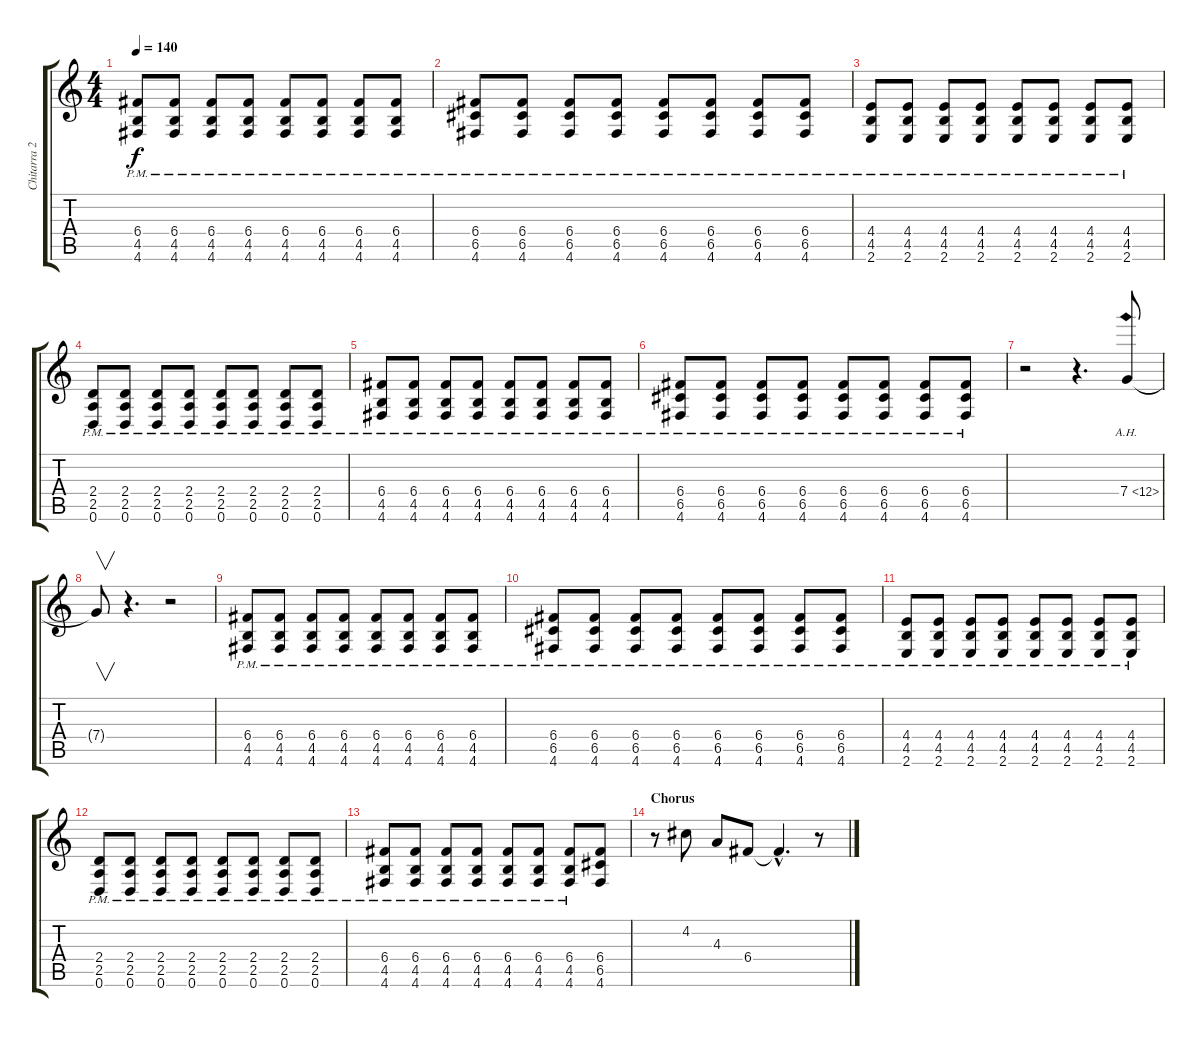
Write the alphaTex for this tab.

\track ("Chitarra 2" "Chitarra 2") {instrument distortionguitar}
\staff {score tabs}
\tuning (D4 A3 F3 C3 G2 D2) {hide}
\ts (4 4)
\tempo 140
\clef g2
\ks c
(6.4{pm} 4.5{pm} 4.6{pm}).8{dy f} (6.4{pm} 4.5{pm} 4.6{pm}).8 (6.4{pm} 4.5{pm} 4.6{pm}).8 (6.4{pm} 4.5{pm} 4.6{pm}).8 (6.4{pm} 4.5{pm} 4.6{pm}).8 (6.4{pm} 4.5{pm} 4.6{pm}).8 (6.4{pm} 4.5{pm} 4.6{pm}).8 (6.4{pm} 4.5{pm} 4.6{pm}).8 |
(6.4{pm} 6.5{pm} 4.6{pm}).8 (6.4{pm} 6.5{pm} 4.6{pm}).8 (6.4{pm} 6.5{pm} 4.6{pm}).8 (6.4{pm} 6.5{pm} 4.6{pm}).8 (6.4{pm} 6.5{pm} 4.6{pm}).8 (6.4{pm} 6.5{pm} 4.6{pm}).8 (6.4{pm} 6.5{pm} 4.6{pm}).8 (6.4{pm} 6.5{pm} 4.6{pm}).8 |
(4.4{pm} 4.5{pm} 2.6{pm}).8 (4.4{pm} 4.5{pm} 2.6{pm}).8 (4.4{pm} 4.5{pm} 2.6{pm}).8 (4.4{pm} 4.5{pm} 2.6{pm}).8 (4.4{pm} 4.5{pm} 2.6{pm}).8 (4.4{pm} 4.5{pm} 2.6{pm}).8 (4.4{pm} 4.5{pm} 2.6{pm}).8 (4.4{pm} 4.5{pm} 2.6{pm}).8 |
(2.4{pm} 2.5{pm} 0.6{pm}).8 (2.4{pm} 2.5{pm} 0.6{pm}).8 (2.4{pm} 2.5{pm} 0.6{pm}).8 (2.4{pm} 2.5{pm} 0.6{pm}).8 (2.4{pm} 2.5{pm} 0.6{pm}).8 (2.4{pm} 2.5{pm} 0.6{pm}).8 (2.4{pm} 2.5{pm} 0.6{pm}).8 (2.4{pm} 2.5{pm} 0.6{pm}).8 |
(6.4{pm} 4.5{pm} 4.6{pm}).8 (6.4{pm} 4.5{pm} 4.6{pm}).8 (6.4{pm} 4.5{pm} 4.6{pm}).8 (6.4{pm} 4.5{pm} 4.6{pm}).8 (6.4{pm} 4.5{pm} 4.6{pm}).8 (6.4{pm} 4.5{pm} 4.6{pm}).8 (6.4{pm} 4.5{pm} 4.6{pm}).8 (6.4{pm} 4.5{pm} 4.6{pm}).8 |
(6.4{pm} 6.5{pm} 4.6{pm}).8 (6.4{pm} 6.5{pm} 4.6{pm}).8 (6.4{pm} 6.5{pm} 4.6{pm}).8 (6.4{pm} 6.5{pm} 4.6{pm}).8 (6.4{pm} 6.5{pm} 4.6{pm}).8 (6.4{pm} 6.5{pm} 4.6{pm}).8 (6.4{pm} 6.5{pm} 4.6{pm}).8 (6.4{pm} 6.5{pm} 4.6{pm}).8 |
r.2 r.4{d} 7.4{ah 5}.8 |
7.4{t}.8{v} r.4{d} r.2 |
(6.4{pm} 4.5{pm} 4.6{pm}).8 (6.4{pm} 4.5{pm} 4.6{pm}).8 (6.4{pm} 4.5{pm} 4.6{pm}).8 (6.4{pm} 4.5{pm} 4.6{pm}).8 (6.4{pm} 4.5{pm} 4.6{pm}).8 (6.4{pm} 4.5{pm} 4.6{pm}).8 (6.4{pm} 4.5{pm} 4.6{pm}).8 (6.4{pm} 4.5{pm} 4.6{pm}).8 |
(6.4{pm} 6.5{pm} 4.6{pm}).8 (6.4{pm} 6.5{pm} 4.6{pm}).8 (6.4{pm} 6.5{pm} 4.6{pm}).8 (6.4{pm} 6.5{pm} 4.6{pm}).8 (6.4{pm} 6.5{pm} 4.6{pm}).8 (6.4{pm} 6.5{pm} 4.6{pm}).8 (6.4{pm} 6.5{pm} 4.6{pm}).8 (6.4{pm} 6.5{pm} 4.6{pm}).8 |
(4.4{pm} 4.5{pm} 2.6{pm}).8 (4.4{pm} 4.5{pm} 2.6{pm}).8 (4.4{pm} 4.5{pm} 2.6{pm}).8 (4.4{pm} 4.5{pm} 2.6{pm}).8 (4.4{pm} 4.5{pm} 2.6{pm}).8 (4.4{pm} 4.5{pm} 2.6{pm}).8 (4.4{pm} 4.5{pm} 2.6{pm}).8 (4.4{pm} 4.5{pm} 2.6{pm}).8 |
(2.4{pm} 2.5{pm} 0.6{pm}).8 (2.4{pm} 2.5{pm} 0.6{pm}).8 (2.4{pm} 2.5{pm} 0.6{pm}).8 (2.4{pm} 2.5{pm} 0.6{pm}).8 (2.4{pm} 2.5{pm} 0.6{pm}).8 (2.4{pm} 2.5{pm} 0.6{pm}).8 (2.4{pm} 2.5{pm} 0.6{pm}).8 (2.4{pm} 2.5{pm} 0.6{pm}).8 |
(6.4{pm} 4.5{pm} 4.6{pm}).8 (6.4{pm} 4.5{pm} 4.6{pm}).8 (6.4{pm} 4.5{pm} 4.6{pm}).8 (6.4{pm} 4.5{pm} 4.6{pm}).8 (6.4{pm} 4.5{pm} 4.6{pm}).8 (6.4{pm} 4.5{pm} 4.6{pm}).8 (6.4{pm} 4.5{pm} 4.6{pm}).8 (6.4 6.5 4.6).8 |
\section ("" "Chorus")
r.8{volume 14 instrument electricguitarclean} 4.2.8 4.3.8 6.4.8 6.4{hac t}.4{d} r.8
